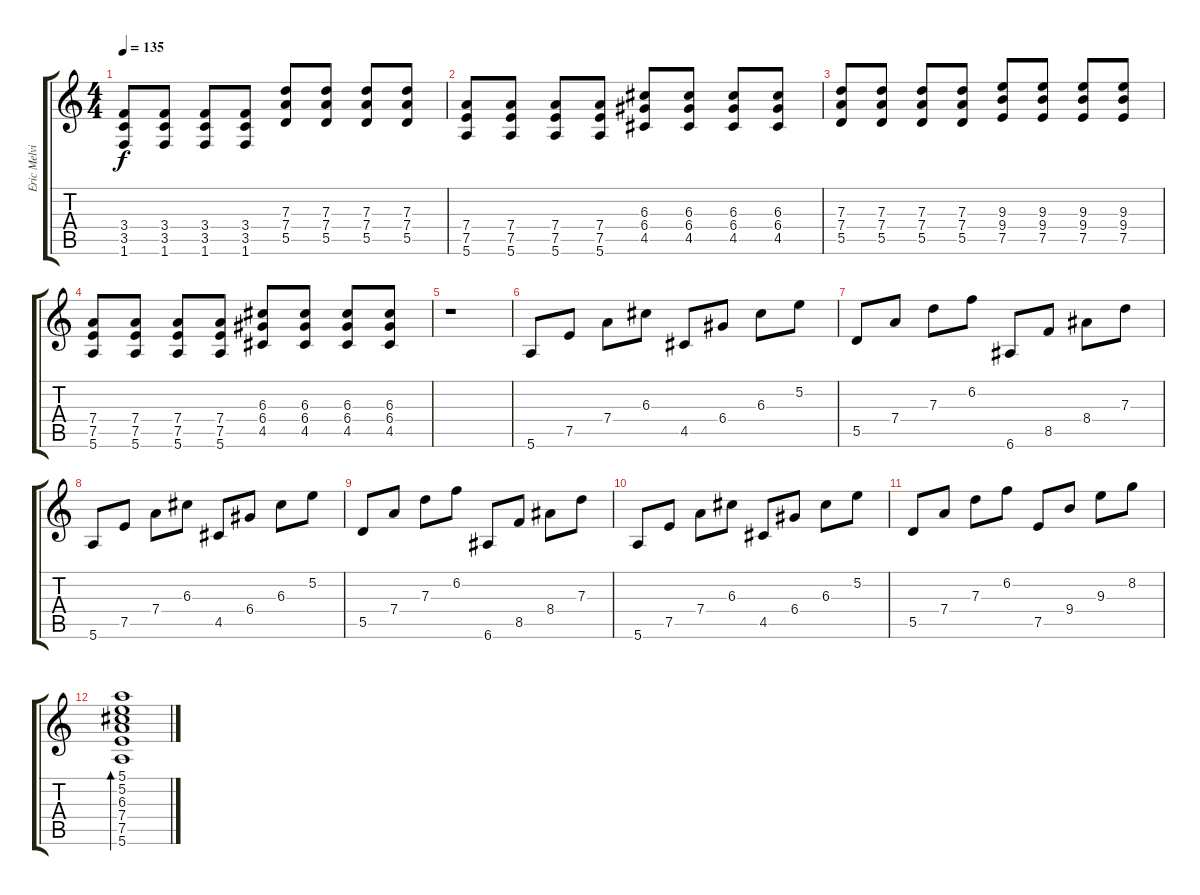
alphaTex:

\track ("Eric Melvin" "Eric Melvi") {instrument electricguitarclean}
\staff {score tabs}
\tuning (E4 B3 G3 D3 A2 E2) {hide}
\ts (4 4)
\tempo 135
\clef g2
\ks c
(3.4 3.5 1.6).8{dy f} (3.4 3.5 1.6).8 (3.4 3.5 1.6).8 (3.4 3.5 1.6).8 (7.3 7.4 5.5).8 (7.3 7.4 5.5).8 (7.3 7.4 5.5).8 (7.3 7.4 5.5).8 |
(7.4 7.5 5.6).8 (7.4 7.5 5.6).8 (7.4 7.5 5.6).8 (7.4 7.5 5.6).8 (6.3 6.4 4.5).8 (6.3 6.4 4.5).8 (6.3 6.4 4.5).8 (6.3 6.4 4.5).8 |
(7.3 7.4 5.5).8 (7.3 7.4 5.5).8 (7.3 7.4 5.5).8 (7.3 7.4 5.5).8 (9.3 9.4 7.5).8 (9.3 9.4 7.5).8 (9.3 9.4 7.5).8 (9.3 9.4 7.5).8 |
(7.4 7.5 5.6).8 (7.4 7.5 5.6).8 (7.4 7.5 5.6).8 (7.4 7.5 5.6).8 (6.3 6.4 4.5).8 (6.3 6.4 4.5).8 (6.3 6.4 4.5).8 (6.3 6.4 4.5).8 |
r.1 |
5.6.8 7.5.8 7.4.8 6.3.8 4.5.8 6.4.8 6.3.8 5.2.8 |
5.5.8 7.4.8 7.3.8 6.2.8 6.6.8 8.5.8 8.4.8 7.3.8 |
5.6.8 7.5.8 7.4.8 6.3.8 4.5.8 6.4.8 6.3.8 5.2.8 |
5.5.8 7.4.8 7.3.8 6.2.8 6.6.8 8.5.8 8.4.8 7.3.8 |
5.6.8 7.5.8 7.4.8 6.3.8 4.5.8 6.4.8 6.3.8 5.2.8 |
5.5.8 7.4.8 7.3.8 6.2.8 7.5.8 9.4.8 9.3.8 8.2.8 |
(5.1 5.2 6.3 7.4 7.5 5.6).1{bd 480}
